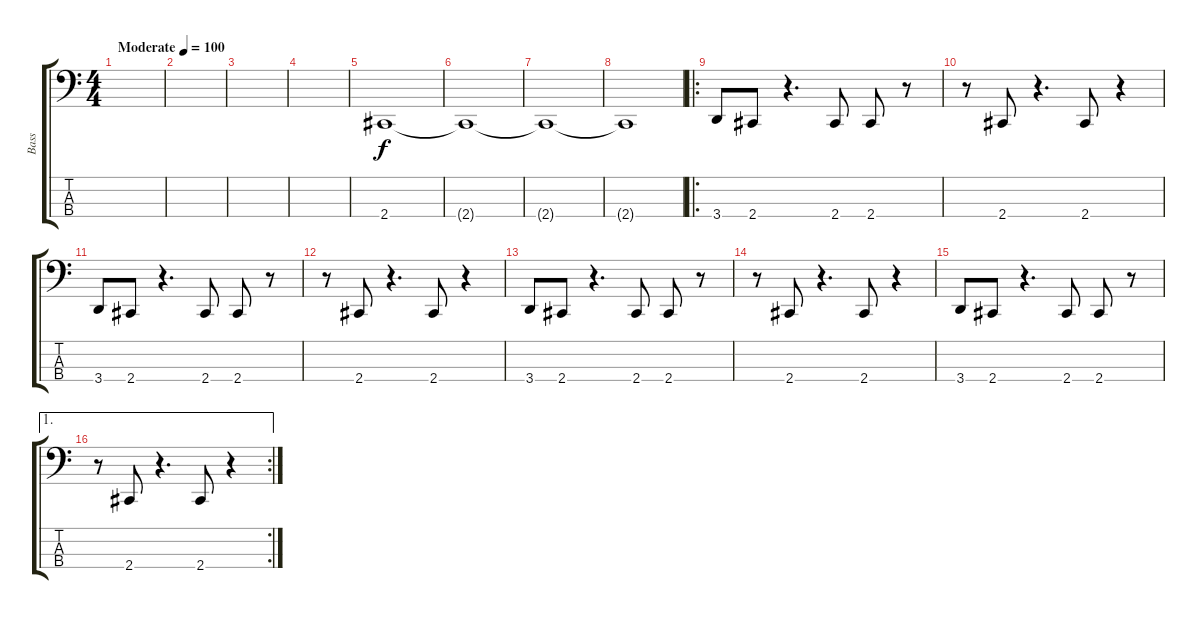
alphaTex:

\track ("Bass" "Bass") {instrument electricbassfinger}
\staff {score tabs}
\tuning (E2 B1 Gb1 B0) {hide}
\ts (4 4)
\tempo (100 "Moderate")
\clef f4
\ks c
|
|
|
|
2.4.1 |
2.4{t}.1{dy f} |
2.4{t}.1 |
2.4{t}.1 |
\ro
3.4.8 2.4.8 r.4{d} 2.4.8 2.4.8 r.8 |
r.8 2.4.8 r.4{d} 2.4.8 r.4 |
3.4.8 2.4.8 r.4{d} 2.4.8 2.4.8 r.8 |
r.8 2.4.8 r.4{d} 2.4.8 r.4 |
3.4.8 2.4.8 r.4{d} 2.4.8 2.4.8 r.8 |
r.8 2.4.8 r.4{d} 2.4.8 r.4 |
3.4.8 2.4.8 r.4{d} 2.4.8 2.4.8 r.8 |
\ae 1
\rc 2
r.8 2.4.8 r.4{d} 2.4.8 r.4
